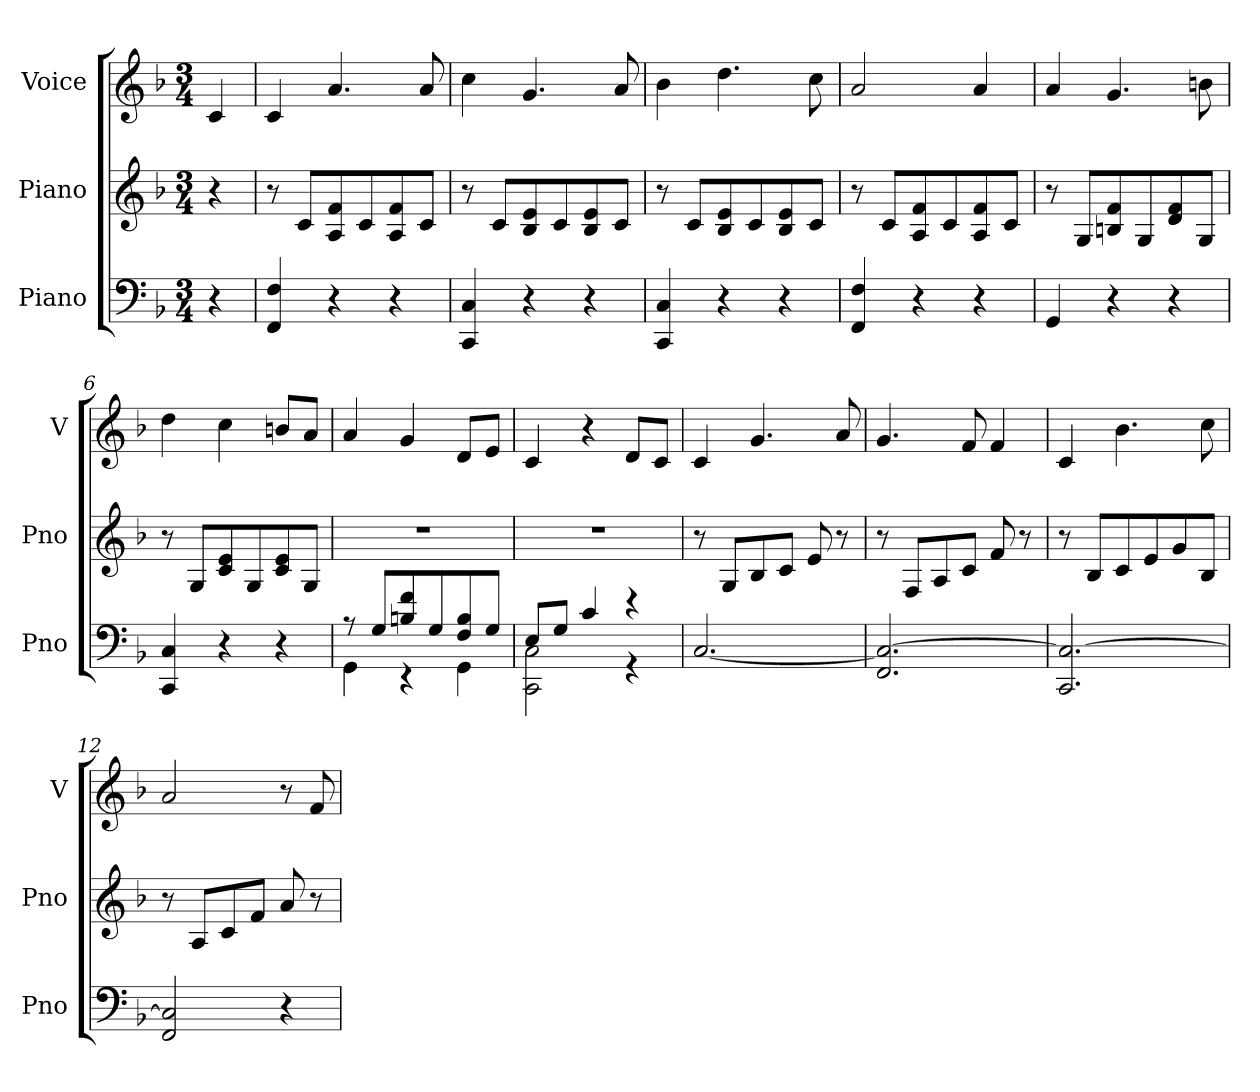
**kern	**kern	**kern
*part3	*part2	*part1
*staff3	*staff2	*staff1
*I"Piano	*I"Piano	*I"Voice
*I'Pno	*I'Pno	*I'V
*clefF4	*clefG2	*clefG2
*k[b-]	*k[b-]	*k[b-]
*M3/4	*M3/4	*M3/4
*MM120	*MM120	*MM120
=	=	=
4r	4r	4c/
=1	=1	=1
4FF/ 4F/	8r	4c/
.	8c/L	.
4r	8A/ 8f/	4.a/
.	8c/	.
4r	8A/ 8f/	.
.	8c/J	8a/
=2	=2	=2
4CC/ 4C/	8r	4cc\
.	8c/L	.
4r	8B-/ 8e/	4.g/
.	8c/	.
4r	8B-/ 8e/	.
.	8c/J	8a/
=3	=3	=3
4CC/ 4C/	8r	4b-\
.	8c/L	.
4r	8B-/ 8e/	4.dd\
.	8c/	.
4r	8B-/ 8e/	.
.	8c/J	8cc\
=4	=4	=4
4FF/ 4F/	8r	2a/
.	8c/L	.
4r	8A/ 8f/	.
.	8c/	.
4r	8A/ 8f/	4a/
.	8c/J	.
=5	=5	=5
4GG/	8r	4a/
.	8G/L	.
4r	8Bn/ 8f/	4.g/
.	8G/	.
4r	8d/ 8f/	.
.	8G/J	8bn\
!!LO:LB:g=z
=6	=6	=6
4CC/ 4C/	8r	4dd\
.	8G/L	.
4r	8c/ 8e/	4cc\
.	8G/	.
4r	8c/ 8e/	8bn/L
.	8G/J	8a/J
=7	=7	=7
*^	*	*
8r	4GG\	2.r	4a/
8G/L	.	.	.
8Bn/ 8f/	4r	.	4g/
8G/	.	.	.
8F/ 8B/	4GG\	.	8d/L
8G/J	.	.	8e/J
=8	=8	=8	=8
8E/L	2CC\ 2C\	2.r	4c/
8G/J	.	.	.
4c/	.	.	4r
4r	4r	.	8d/L
.	.	.	8c/J
*v	*v	*	*
=9	=9	=9
[2.C/	8r	4c/
.	8G/L	.
.	8B-/	4.g/
.	8c/J	.
.	8e/	.
.	8r	8a/
=10	=10	=10
2.FF/ 2.C/_	8r	4.g/
.	8F/L	.
.	8A/	.
.	8c/J	8f/
.	8f/	4f/
.	8r	.
!!LO:LB:g=z
=11	=11	=11
2.CC/ 2.C/_	8r	4c/
.	8B-/L	.
.	8c/	4.b-\
.	8e/	.
.	8g/	.
.	8B-/J	8cc\
=12	=12	=12
2FF/ 2C/]	8r	2a/
.	8A/L	.
.	8c/	.
.	8f/J	.
4r	8a/	8r
.	8r	8f/
=	=	=
*-	*-	*-
